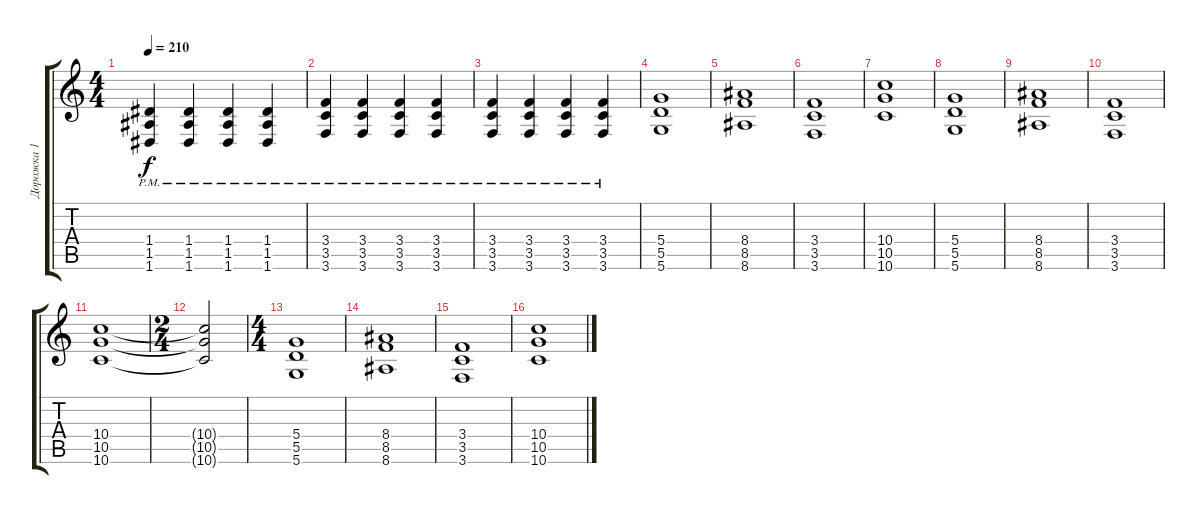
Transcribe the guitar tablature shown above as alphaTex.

\track ("Дорожка 1" "Дорожка 1") {instrument distortionguitar}
\staff {score tabs}
\tuning (E4 B3 G3 D3 A2 D2) {hide}
\ts (4 4)
\tempo 210
\clef g2
\ks c
(1.4{pm} 1.5{pm} 1.6{pm}).4{dy f} (1.4{pm} 1.5{pm} 1.6{pm}).4 (1.4{pm} 1.5{pm} 1.6{pm}).4 (1.4{pm} 1.5{pm} 1.6{pm}).4 |
(3.4{pm} 3.5{pm} 3.6{pm}).4 (3.4{pm} 3.5{pm} 3.6{pm}).4 (3.4{pm} 3.5{pm} 3.6{pm}).4 (3.4{pm} 3.5{pm} 3.6{pm}).4 |
(3.4{pm} 3.5{pm} 3.6{pm}).4 (3.4{pm} 3.5{pm} 3.6{pm}).4 (3.4{pm} 3.5{pm} 3.6{pm}).4 (3.4{pm} 3.5{pm} 3.6{pm}).4 |
(5.4 5.5 5.6).1 |
(8.4 8.5 8.6).1 |
(3.4 3.5 3.6).1 |
(10.4 10.5 10.6).1 |
(5.4 5.5 5.6).1 |
(8.4 8.5 8.6).1 |
(3.4 3.5 3.6).1 |
(10.4 10.5 10.6).1 |
\ts (2 4)
(10.4{t} 10.5{t} 10.6{t}).2 |
\ts (4 4)
(5.4 5.5 5.6).1 |
(8.4 8.5 8.6).1 |
(3.4 3.5 3.6).1 |
(10.4 10.5 10.6).1
